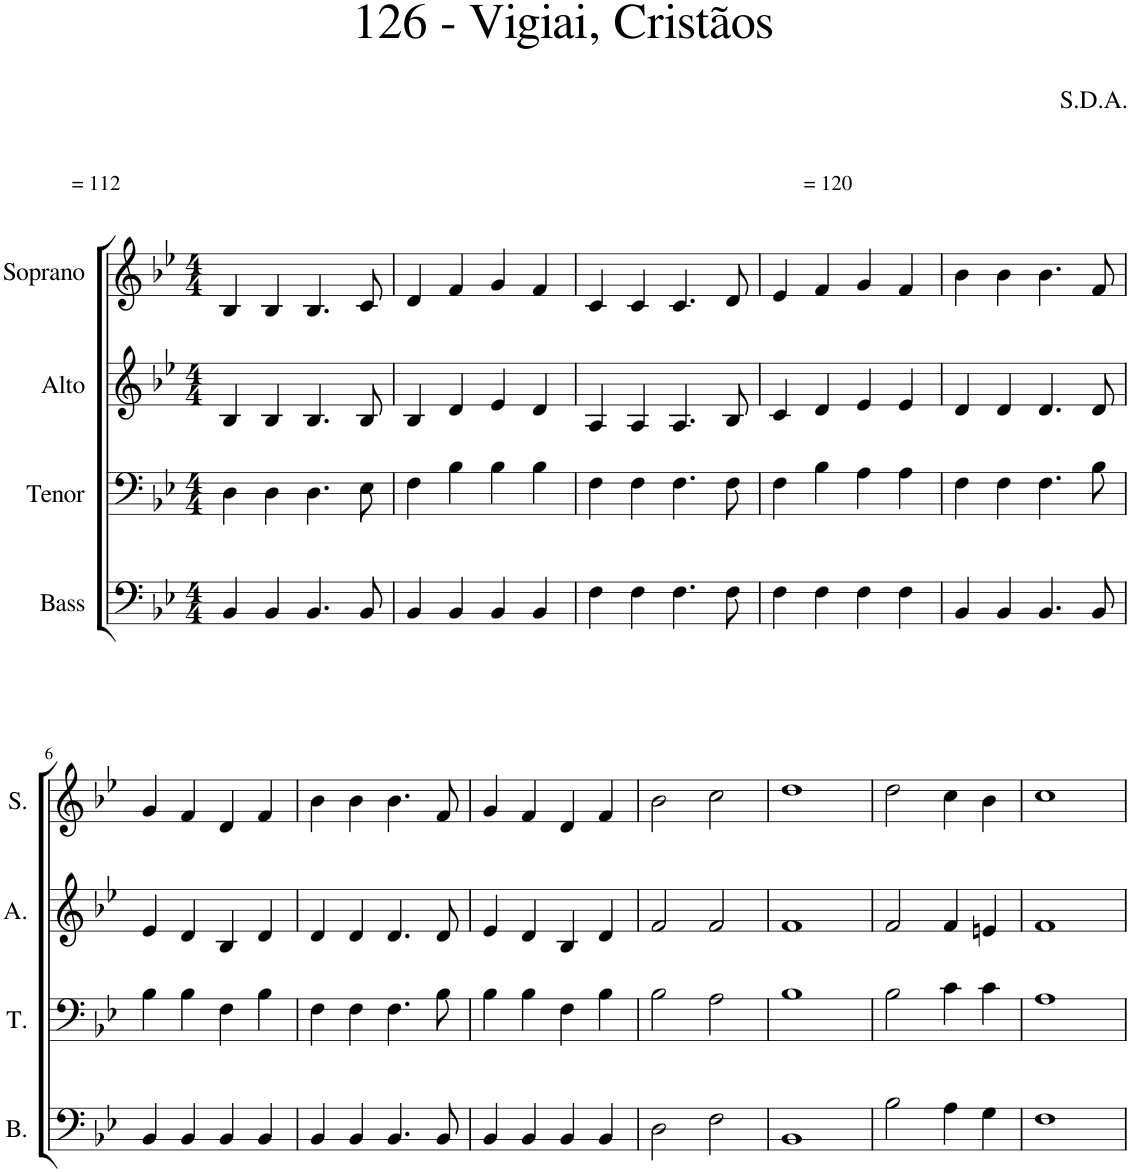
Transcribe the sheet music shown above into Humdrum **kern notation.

**kern	**kern	**kern	**kern
*part4	*part3	*part2	*part1
*staff4	*staff3	*staff2	*staff1
*I"Bass	*I"Tenor	*I"Alto	*I"Soprano
*I'B.	*I'T.	*I'A.	*I'S.
*clefF4	*clefF4	*clefG2	*clefG2
*k[b-e-]	*k[b-e-]	*k[b-e-]	*k[b-e-]
*M4/4	*M4/4	*M4/4	*M4/4
=1	=1	=1	=1
!	!	!	!LO:TX:a:t== 112
4BB-/	4D\	4B-/	4B-/
4BB-/	4D\	4B-/	4B-/
4.BB-/	4.D\	4.B-/	4.B-/
8BB-/	8E-\	8B-/	8c/
=2	=2	=2	=2
4BB-/	4F\	4B-/	4d/
4BB-/	4B-\	4d/	4f/
4BB-/	4B-\	4e-/	4g/
4BB-/	4B-\	4d/	4f/
=3	=3	=3	=3
4F\	4F\	4A/	4c/
4F\	4F\	4A/	4c/
4.F\	4.F\	4.A/	4.c/
8F\	8F\	8B-/	8d/
=4	=4	=4	=4
4F\	4F\	4c/	4e-/
4F\	4B-\	4d/	4f/
4F\	4A\	4e-/	4g/
4F\	4A\	4e-/	4f/
=5	=5	=5	=5
!	!	!	!LO:TX:a:t== 120
4BB-/	4F\	4d/	4b-\
4BB-/	4F\	4d/	4b-\
4.BB-/	4.F\	4.d/	4.b-\
8BB-/	8B-\	8d/	8f/
!!LO:LB:g=z
=6	=6	=6	=6
4BB-/	4B-\	4e-/	4g/
4BB-/	4B-\	4d/	4f/
4BB-/	4F\	4B-/	4d/
4BB-/	4B-\	4d/	4f/
=7	=7	=7	=7
4BB-/	4F\	4d/	4b-\
4BB-/	4F\	4d/	4b-\
4.BB-/	4.F\	4.d/	4.b-\
8BB-/	8B-\	8d/	8f/
=8	=8	=8	=8
4BB-/	4B-\	4e-/	4g/
4BB-/	4B-\	4d/	4f/
4BB-/	4F\	4B-/	4d/
4BB-/	4B-\	4d/	4f/
=9	=9	=9	=9
2D\	2B-\	2f/	2b-\
2F\	2A\	2f/	2cc\
=10	=10	=10	=10
1BB-	1B-	1f	1dd
=11	=11	=11	=11
2B-\	2B-\	2f/	2dd\
4A\	4c\	4f/	4cc\
4G\	4c\	4en/	4b-\
=12	=12	=12	=12
1F	1A	1f	1cc
=	=	=	=
*-	*-	*-	*-
